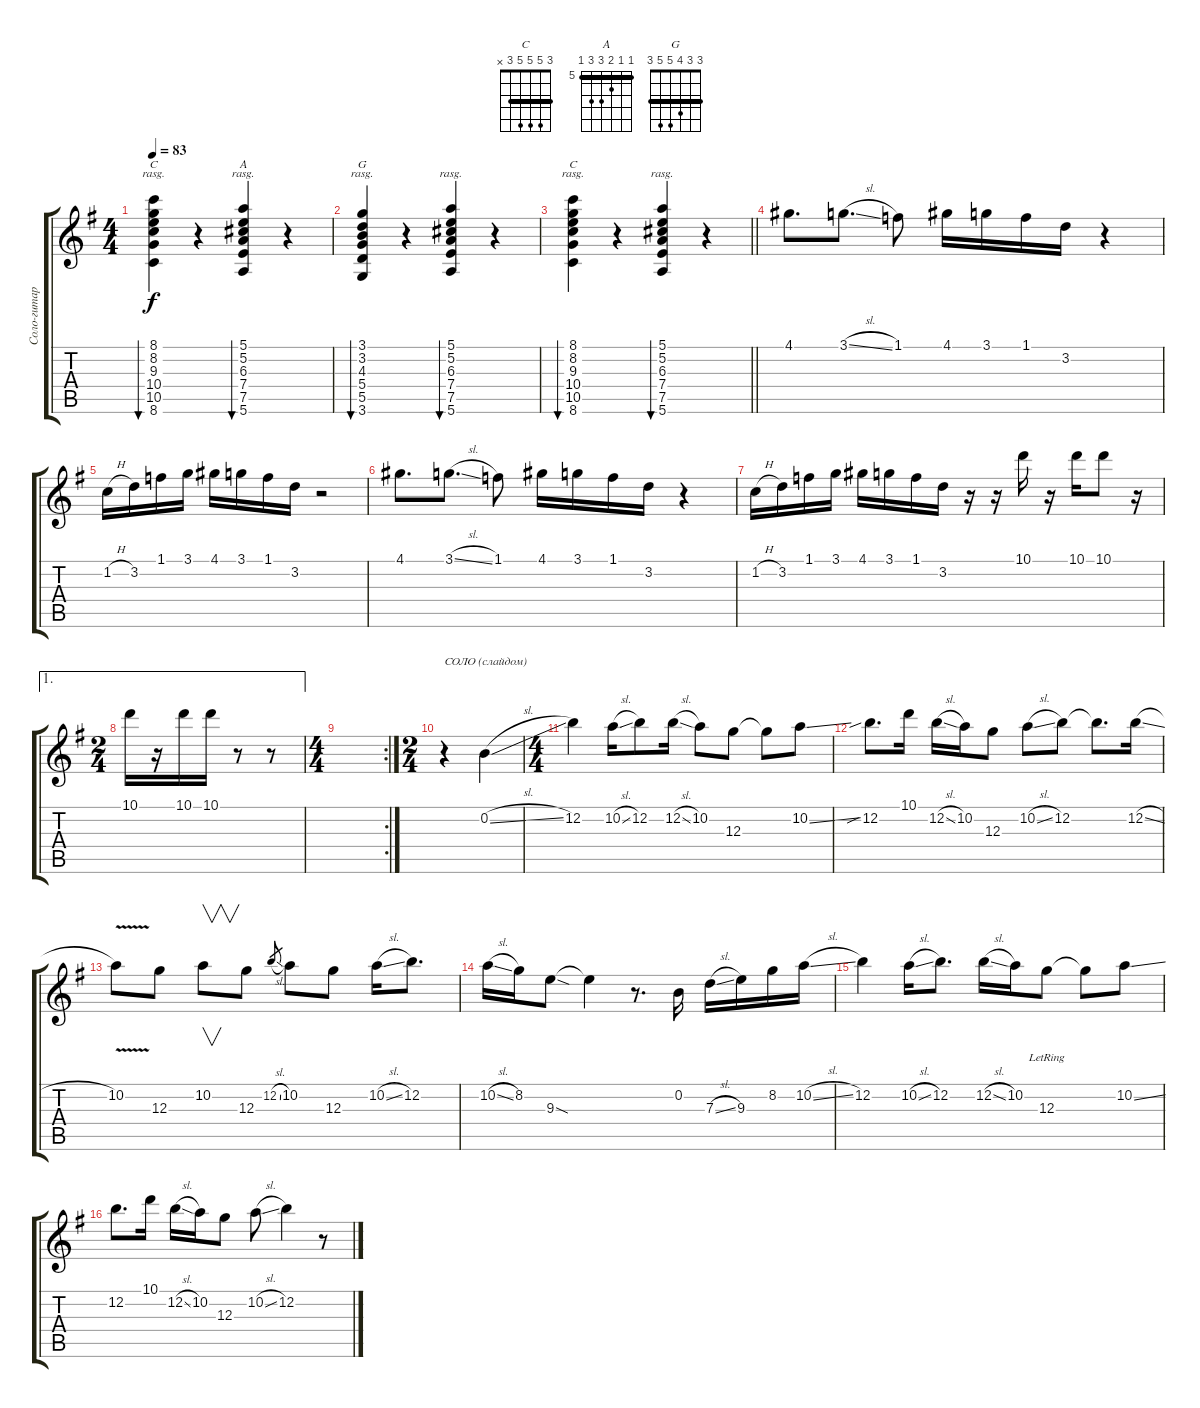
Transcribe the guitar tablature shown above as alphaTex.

\track ("Соло-гитара" "Соло-гитар") {instrument electricguitarjazz}
\staff {score tabs}
\tuning (E4 B3 G3 D3 A2 E2) {hide}
\chord ("C" 3 5 5 5 3 3) {barre 3}
\chord ("A" 5 5 6 7 7 5) {firstfret 5 barre 5}
\chord ("G" 3 3 4 5 5 3) {barre 3}
\chord ("C" 3 5 5 5 3 x) {barre 3}
\ts (4 4)
\tempo 83
\clef g2
\ks g
(8.1 8.2 9.3 10.4 10.5 8.6).4{bu 60 ch "C" rasg ii dy f} r.4 (5.1 5.2 6.3 7.4 7.5 5.6).4{bu 60 ch "A" rasg ii} r.4 |
(3.1 3.2 4.3 5.4 5.5 3.6).4{bu 60 ch "G" rasg ii} r.4 (5.1 5.2 6.3 7.4 7.5 5.6).4{bu 60 rasg ii} r.4 |
\barLineRight lightlight
(8.1 8.2 9.3 10.4 10.5 8.6).4{bu 60 ch "C" rasg ii} r.4 (5.1 5.2 6.3 7.4 7.5 5.6).4{bu 60 rasg ii} r.4 |
4.1.8{d} 3.1{sl}.8{d} 1.1.8 4.1.16 3.1.16 1.1.16 3.2.16 r.4 |
1.2{h}.16 3.2.16 1.1.16 3.1.16 4.1.16 3.1.16 1.1.16 3.2.16 r.2 |
4.1.8{d} 3.1{sl}.8{d} 1.1.8 4.1.16 3.1.16 1.1.16 3.2.16 r.4 |
1.2{h}.16 3.2.16 1.1.16 3.1.16 4.1.16 3.1.16 1.1.16 3.2.16 r.16 r.16 10.1.16 r.16 10.1.16 10.1.8 r.16 |
\ae 1
\ts (2 4)
10.1.16 r.16 10.1.16 10.1.16 r.8 r.8 |
\rc 2
\ts (4 4)
|
\ts (2 4)
r.4{txt "СОЛО (слайдом)" volume 10} 0.2{sl}.4 |
\ts (4 4)
12.2.4 10.2{sl}.16 12.2.8 12.2{sl}.16 10.2.8 12.3.8 12.3{t}.8 10.2{ss}.8 |
12.2{sib}.8{d} 10.1.16 12.2{sl}.16 10.2.16 12.3.8 10.2{sl}.8 12.2.8 12.2{t}.8{d} 12.2{sl}.16 |
10.2{v}.8 12.3.8 10.2.8{v} 12.3.8 12.2{sl}.8{gr} 10.2.8 12.3.8 10.2{sl}.16 12.2.8{d} |
10.2{sl}.16 8.2.16 9.3{sod}.8 9.3{t}.4 r.8{d} 0.2.16 7.3{sl}.16 9.3.16 8.2.16 10.2{sl}.16 |
12.2.4 10.2{sl}.16 12.2.8{d} 12.2{sl}.16 10.2.16 12.3{lr}.8 12.3{t}.8 10.2{ss}.8 |
12.2.8{d} 10.1.16 12.2{sl}.16 10.2.16 12.3.8 10.2{sl}.8 12.2.4 r.8
